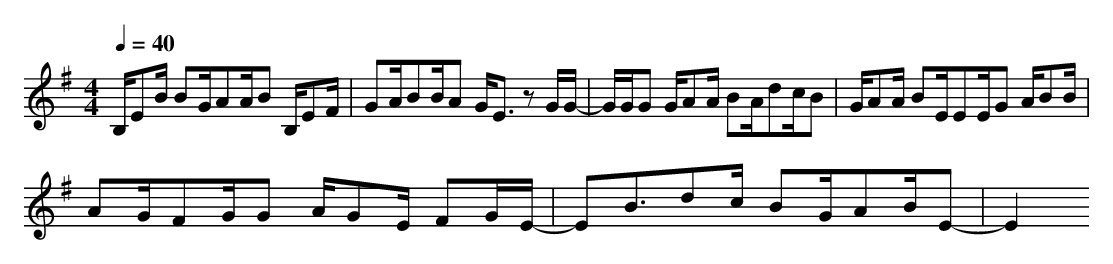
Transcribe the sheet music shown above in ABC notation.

X:1
T:
M: 4/4
L: 1/8
Q:1/4=40
K:G % 1 sharps
B,/2EB/2 BG/2AA/2B B,/2EF/2|GA/2BB/2A G/2E3/2 zG/2G/2-|G/2G/2G G/2AA/2 BA/2dc/2B|G/2AA/2 BE/2EE/2G A/2BB/2|
AG/2FG/2G A/2GE/2 FG/2E/2-|EB3/2dc/2 BG/2AB/2E-|E2
